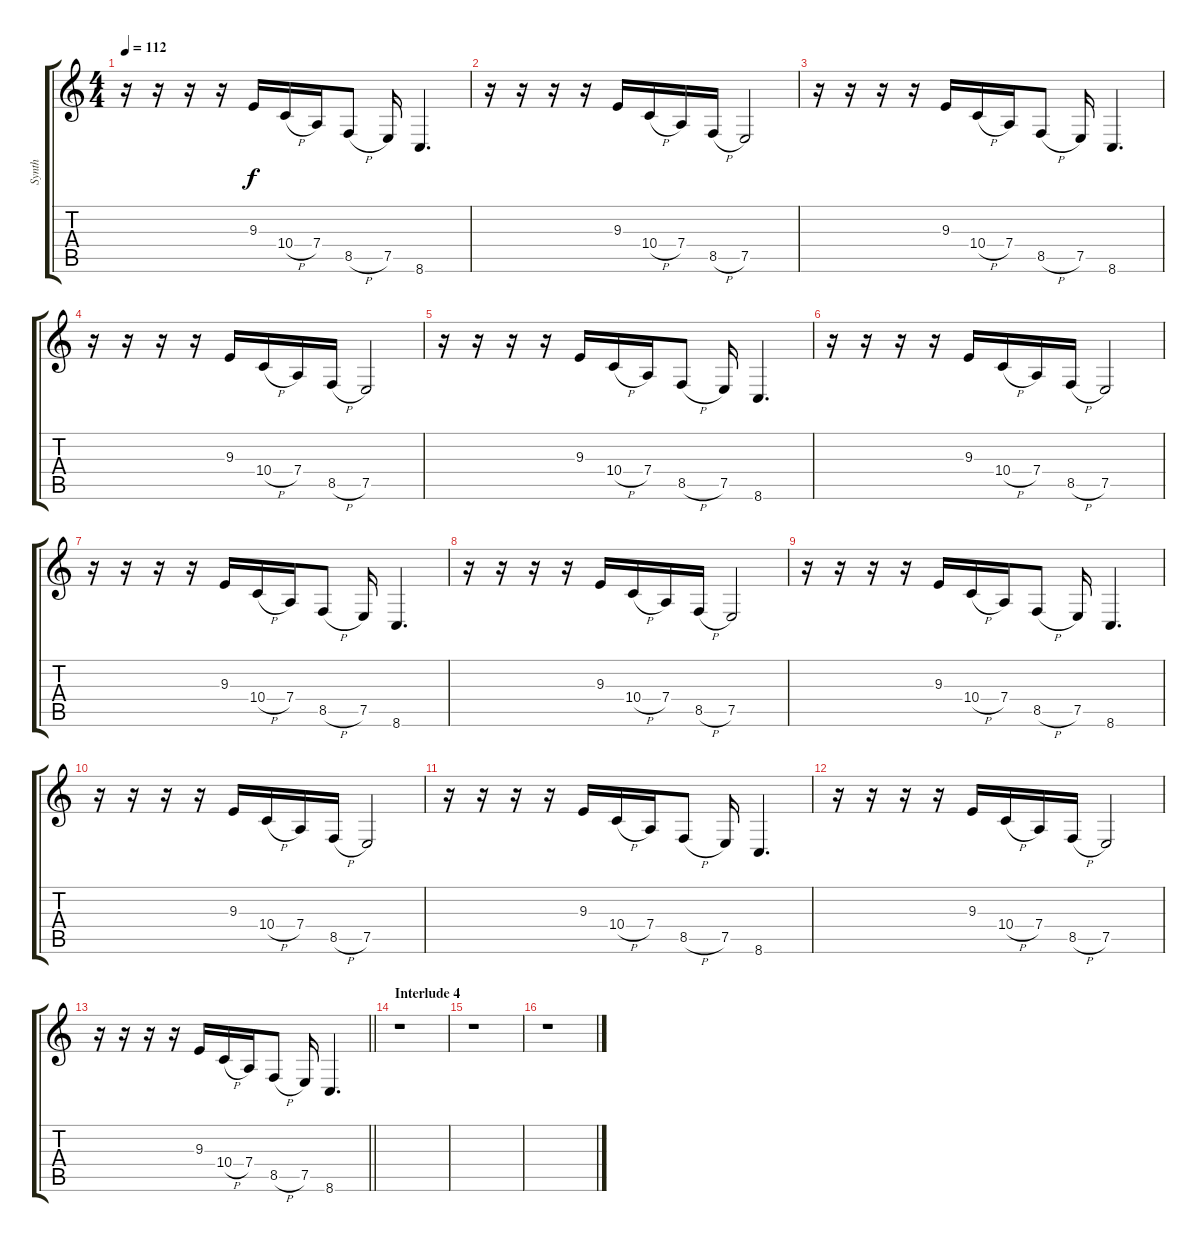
\track ("Synth" "Synth") {instrument lead1square}
\staff {score tabs}
\tuning (E4 B3 G3 D3 A2 E2) {hide}
\ts (4 4)
\tempo 112
\clef g2
\ks c
r.16{dy f} r.16 r.16 r.16 9.3.16 10.4{h}.16 7.4.16 8.5{h}.8 7.5.16 8.6.4{d} |
r.16 r.16 r.16 r.16 9.3.16 10.4{h}.16 7.4.16 8.5{h}.16 7.5.2 |
r.16 r.16 r.16 r.16 9.3.16 10.4{h}.16 7.4.16 8.5{h}.8 7.5.16 8.6.4{d} |
r.16 r.16 r.16 r.16 9.3.16 10.4{h}.16 7.4.16 8.5{h}.16 7.5.2 |
r.16 r.16 r.16 r.16 9.3.16 10.4{h}.16 7.4.16 8.5{h}.8 7.5.16 8.6.4{d} |
r.16 r.16 r.16 r.16 9.3.16 10.4{h}.16 7.4.16 8.5{h}.16 7.5.2 |
r.16 r.16 r.16 r.16 9.3.16 10.4{h}.16 7.4.16 8.5{h}.8 7.5.16 8.6.4{d} |
r.16 r.16 r.16 r.16 9.3.16 10.4{h}.16 7.4.16 8.5{h}.16 7.5.2 |
r.16 r.16 r.16 r.16 9.3.16 10.4{h}.16 7.4.16 8.5{h}.8 7.5.16 8.6.4{d} |
r.16 r.16 r.16 r.16 9.3.16 10.4{h}.16 7.4.16 8.5{h}.16 7.5.2 |
r.16 r.16 r.16 r.16 9.3.16 10.4{h}.16 7.4.16 8.5{h}.8 7.5.16 8.6.4{d} |
r.16 r.16 r.16 r.16 9.3.16 10.4{h}.16 7.4.16 8.5{h}.16 7.5.2 |
\barLineRight lightlight
r.16 r.16 r.16 r.16 9.3.16 10.4{h}.16 7.4.16 8.5{h}.8 7.5.16 8.6.4{d} |
\section ("" "Interlude 4")
r.1 |
r.1 |
r.1
